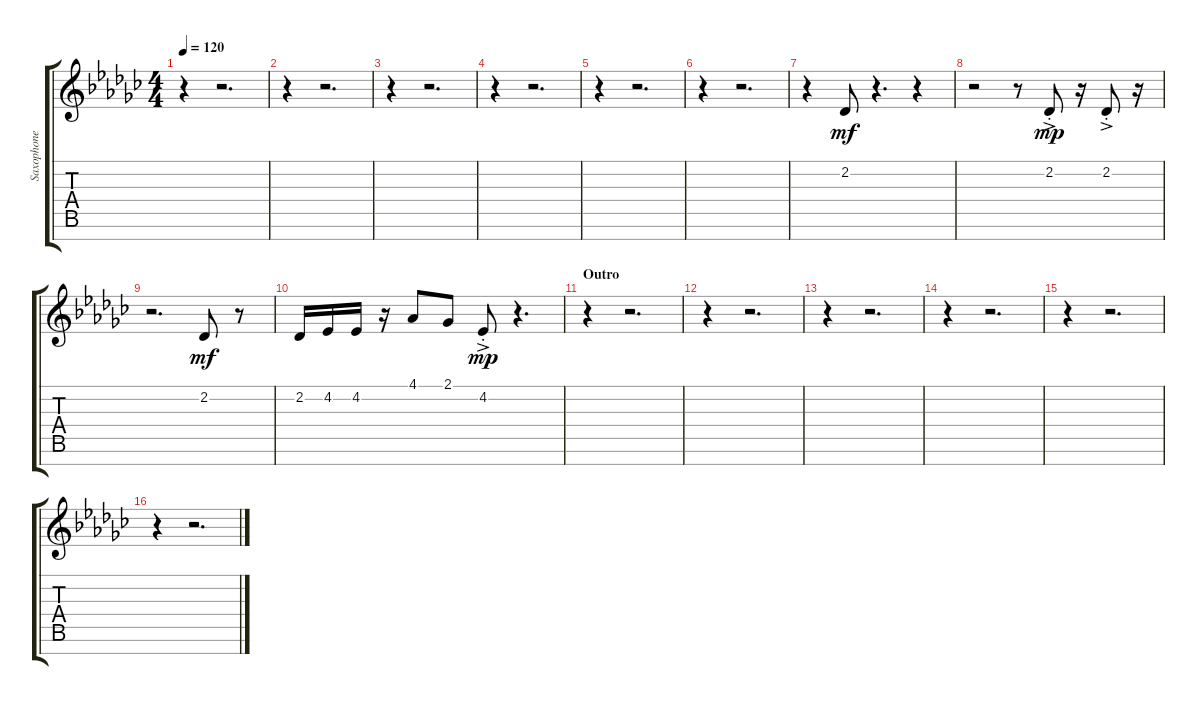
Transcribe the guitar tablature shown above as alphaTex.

\track ("Saxophone : Tenor in Bb" "Saxophone ") {instrument tenorsax}
\staff {score tabs}
\tuning (E4 B3 G3 D3 A2 E2 B1) {hide}
\ts (4 4)
\tempo 120
\clef g2
\ks ebminor
r.4{dy mf} r.2{d} |
r.4 r.2{d} |
r.4 r.2{d} |
r.4 r.2{d} |
r.4 r.2{d} |
r.4 r.2{d} |
r.4 2.2.8 r.4{d} r.4 |
r.2 r.8 2.2{ac st}.8{dy mp} r.16 2.2{ac st}.8 r.16 |
r.2{d} 2.2.8{dy mf} r.8 |
2.2.16 4.2.16 4.2.16 r.16 4.1.8 2.1.8 4.2{ac st}.8{dy mp} r.4{d} |
\section ("" "Outro")
r.4 r.2{d} |
r.4 r.2{d} |
r.4 r.2{d} |
r.4 r.2{d} |
r.4 r.2{d} |
r.4 r.2{d}
